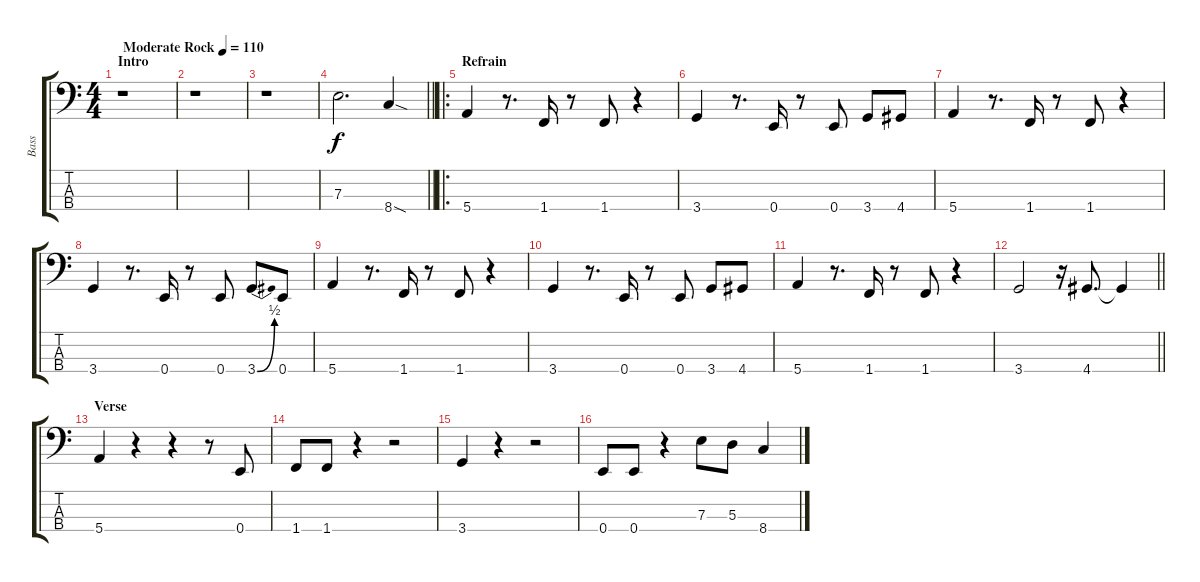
\track ("Bass" "Bass") {instrument electricbasspick}
\staff {score tabs}
\tuning (G2 D2 A1 E1) {hide}
\ts (4 4)
\section ("" "Intro")
\tempo (110 "Moderate Rock")
\clef f4
\ks c
r.1{dy f instrument electricbasspick} |
r.1 |
r.1 |
\barLineRight lightlight
7.3.2{d} 8.4{sod}.4 |
\ro
\section ("" "Refrain")
5.4.4 r.8{d} 1.4.16 r.8 1.4.8 r.4 |
3.4.4 r.8{d} 0.4.16 r.8 0.4.8 3.4.8 4.4.8 |
5.4.4 r.8{d} 1.4.16 r.8 1.4.8 r.4 |
3.4.4 r.8{d} 0.4.16 r.8 0.4.8 3.4{be (bend 0 0 60 2)}.8 0.4.8 |
5.4.4 r.8{d} 1.4.16 r.8 1.4.8 r.4 |
3.4.4 r.8{d} 0.4.16 r.8 0.4.8 3.4.8 4.4.8 |
5.4.4 r.8{d} 1.4.16 r.8 1.4.8 r.4 |
\barLineRight lightlight
3.4.2 r.16 4.4.8{d} 4.4{t}.4 |
\section ("" "Verse")
5.4.4 r.4 r.4 r.8 0.4.8 |
1.4.8 1.4.8 r.4 r.2 |
3.4.4 r.4 r.2 |
0.4.8 0.4.8 r.4 7.3.8 5.3.8 8.4.4
